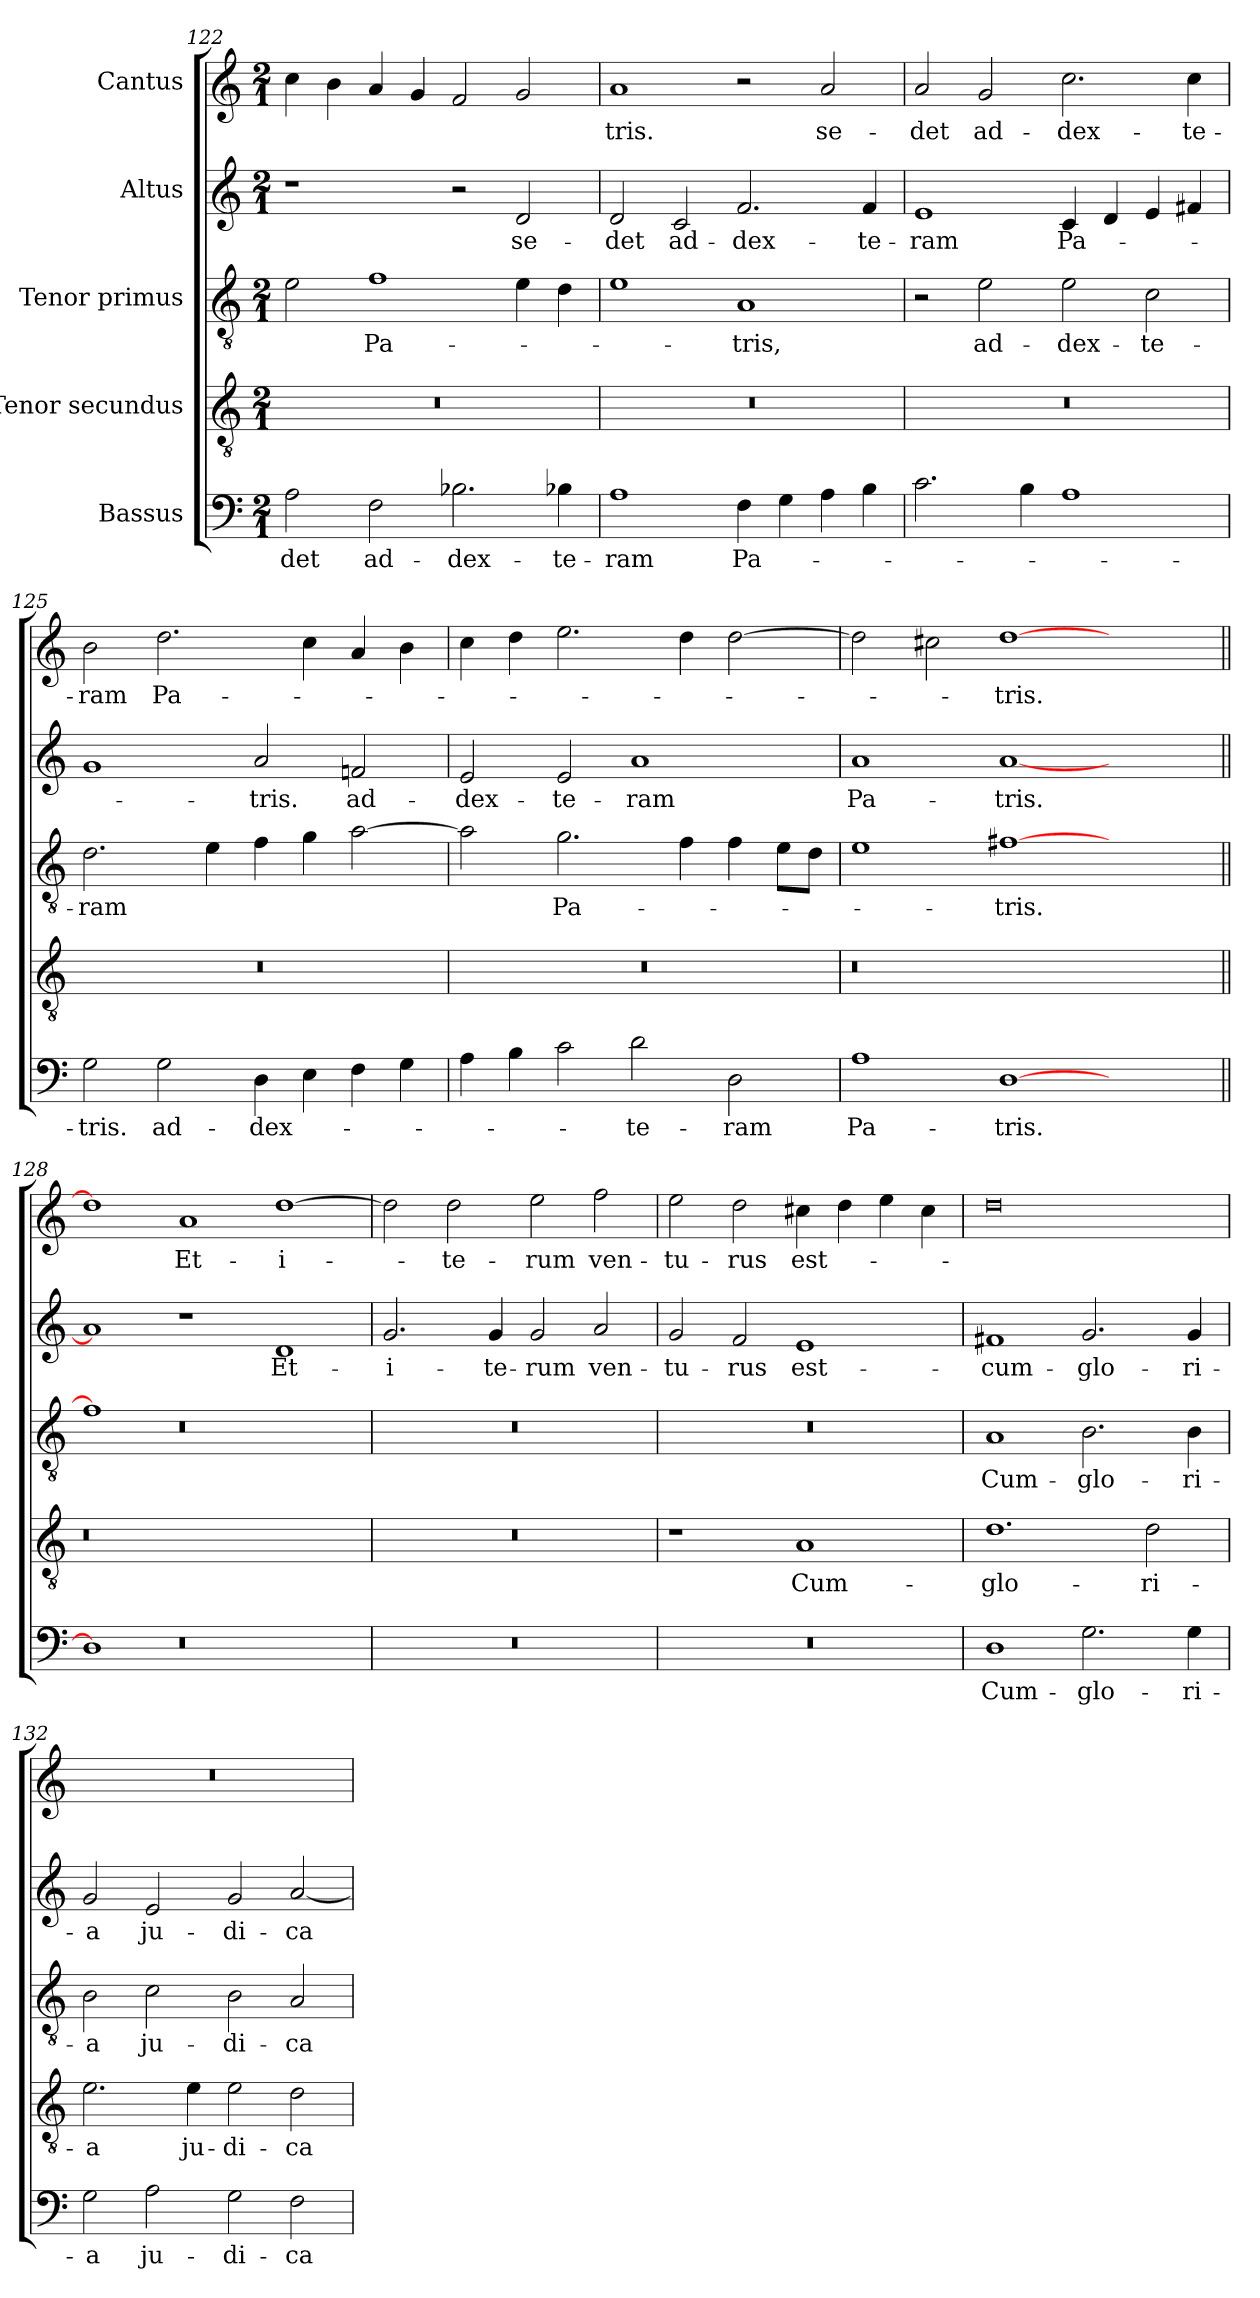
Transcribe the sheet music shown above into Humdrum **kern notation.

**kern	**text	**kern	**text	**kern	**text	**kern	**text	**kern	**text
*part5	*part5	*part4	*part4	*part3	*part3	*part2	*part2	*part1	*part1
*staff5	*staff5	*staff4	*staff4	*staff3	*staff3	*staff2	*staff2	*staff1	*staff1
*I"Bassus	*	*I"Tenor secundus	*	*I"Tenor primus	*	*I"Altus	*	*I"Cantus	*
*clefF4	*	*clefGv2	*	*clefGv2	*	*clefG2	*	*clefG2	*
*k[]	*	*k[]	*	*k[]	*	*k[]	*	*k[]	*
*M2/1	*	*M2/1	*	*M2/1	*	*M2/1	*	*M2/1	*
=122	=122	=122	=122	=122	=122	=122	=122	=122	=122
2A\	-det	0r	.	2e\	.	1r	.	4cc\	.
.	.	.	.	.	.	.	.	4b\	.
2F\	ad-	.	.	1f\	Pa-	.	.	4a/	.
.	.	.	.	.	.	.	.	4g/	.
2.B-X\	dex-	.	.	.	.	2r	.	2f/	.
.	.	.	.	4e\	.	2d/	se-	2g/	.
4B-X\	-te-	.	.	4d\	.	.	.	.	.
=123	=123	=123	=123	=123	=123	=123	=123	=123	=123
1A\	-ram	0r	.	1e\	.	2d/	-det	1a/	-tris.
.	.	.	.	.	.	2c/	ad-	.	.
4F\	Pa-	.	.	1A/	-tris,	2.f/	dex-	2r	.
4G\	.	.	.	.	.	.	.	.	.
4A\	.	.	.	.	.	.	.	2a/	se-
4B\	.	.	.	.	.	4f/	-te-	.	.
=124	=124	=124	=124	=124	=124	=124	=124	=124	=124
2.c\	.	0r	.	2r	.	1e/	-ram	2a/	-det
.	.	.	.	2e\	ad-	.	.	2g/	ad-
4B\	.	.	.	.	.	.	.	.	.
1A\	.	.	.	2e\	dex-	4c/	Pa-	2.cc\	dex-
.	.	.	.	.	.	4d/	.	.	.
.	.	.	.	2c\	-te-	4e/	.	.	.
.	.	.	.	.	.	4f#X/	.	4cc\	-te-
=125	=125	=125	=125	=125	=125	=125	=125	=125	=125
2G\	-tris.	0r	.	2.d\	-ram	1g/	.	2b\	-ram
2G\	ad-	.	.	.	.	.	.	2.dd\	Pa-
.	.	.	.	4e\	.	.	.	.	.
4D\	dex-	.	.	4f\	.	2a/	-tris.	.	.
4E\	.	.	.	4g\	.	.	.	4cc\	.
4F\	.	.	.	[2a\	.	2fn/	ad-	4a/	.
4G\	.	.	.	.	.	.	.	4b\	.
=126	=126	=126	=126	=126	=126	=126	=126	=126	=126
4A\	.	0r	.	2a\]	.	2e/	dex-	4cc\	.
4B\	.	.	.	.	.	.	.	4dd\	.
2c\	.	.	.	2.g\	Pa-	2e/	-te-	2.ee\	.
2d\	-te-	.	.	.	.	1a/	-ram	.	.
.	.	.	.	4f\	.	.	.	4dd\	.
2D\	-ram	.	.	4f\	.	.	.	[2dd\	.
.	.	.	.	8e\L	.	.	.	.	.
.	.	.	.	8d\J	.	.	.	.	.
=127	=127	=127	=127	=127	=127	=127	=127	=127	=127
1A\	Pa-	0r	.	1e\	.	1a/	Pa-	2dd\]	.
.	.	.	.	.	.	.	.	2cc#X\	.
[1D\	-tris.	.	.	[1f#X\	-tris.	[1a/	-tris.	[1dd\	-tris.
1ryy	.	1ryy	.	1ryy	.	1ryy	.	1ryy	.
=128||	=128||	=128||	=128||	=128||	=128||	=128||	=128||	=128||	=128||
1D\]	.	0r	.	1f#\]	.	1a/]	.	1dd\]	.
0r	.	.	.	0r	.	1r	.	1a/	Et-
.	.	1ryy	.	.	.	1d/	Et-	[1dd\	i-
=129	=129	=129	=129	=129	=129	=129	=129	=129	=129
0r	.	0r	.	0r	.	2.g/	i-	2dd\]	.
.	.	.	.	.	.	.	.	2dd\	-te-
.	.	.	.	.	.	4g/	-te-	.	.
.	.	.	.	.	.	2g/	-rum	2ee\	-rum
.	.	.	.	.	.	2a/	ven-	2ff\	ven-
=130	=130	=130	=130	=130	=130	=130	=130	=130	=130
0r	.	1r	.	0r	.	2g/	-tu-	2ee\	-tu-
.	.	.	.	.	.	2f/	-rus	2dd\	-rus
.	.	1A/	Cum-	.	.	1e/	est-	4cc#X\	est-
.	.	.	.	.	.	.	.	4dd\	.
.	.	.	.	.	.	.	.	4ee\	.
.	.	.	.	.	.	.	.	4cc#\	.
=131	=131	=131	=131	=131	=131	=131	=131	=131	=131
1D\	Cum-	1.d\	glo-	1A/	Cum-	1f#X/	cum-	0dd\	.
2.G\	glo-	.	.	2.B\	glo-	2.g/	glo-	.	.
.	.	2d\	-ri-	.	.	.	.	.	.
4G\	-ri-	.	.	4B\	-ri-	4g/	-ri-	.	.
=132	=132	=132	=132	=132	=132	=132	=132	=132	=132
2G\	-a	2.e\	-a	2B\	-a	2g/	-a	0r	.
2A\	ju-	.	.	2c\	ju-	2e/	ju-	.	.
.	.	4e\	ju-	.	.	.	.	.	.
2G\	-di-	2e\	-di-	2B\	-di-	2g/	-di-	.	.
2F\	-ca-	2d\	-ca-	2A/	-ca-	[2a/	-ca-	.	.
=	=	=	=	=	=	=	=	=	=
*-	*-	*-	*-	*-	*-	*-	*-	*-	*-
